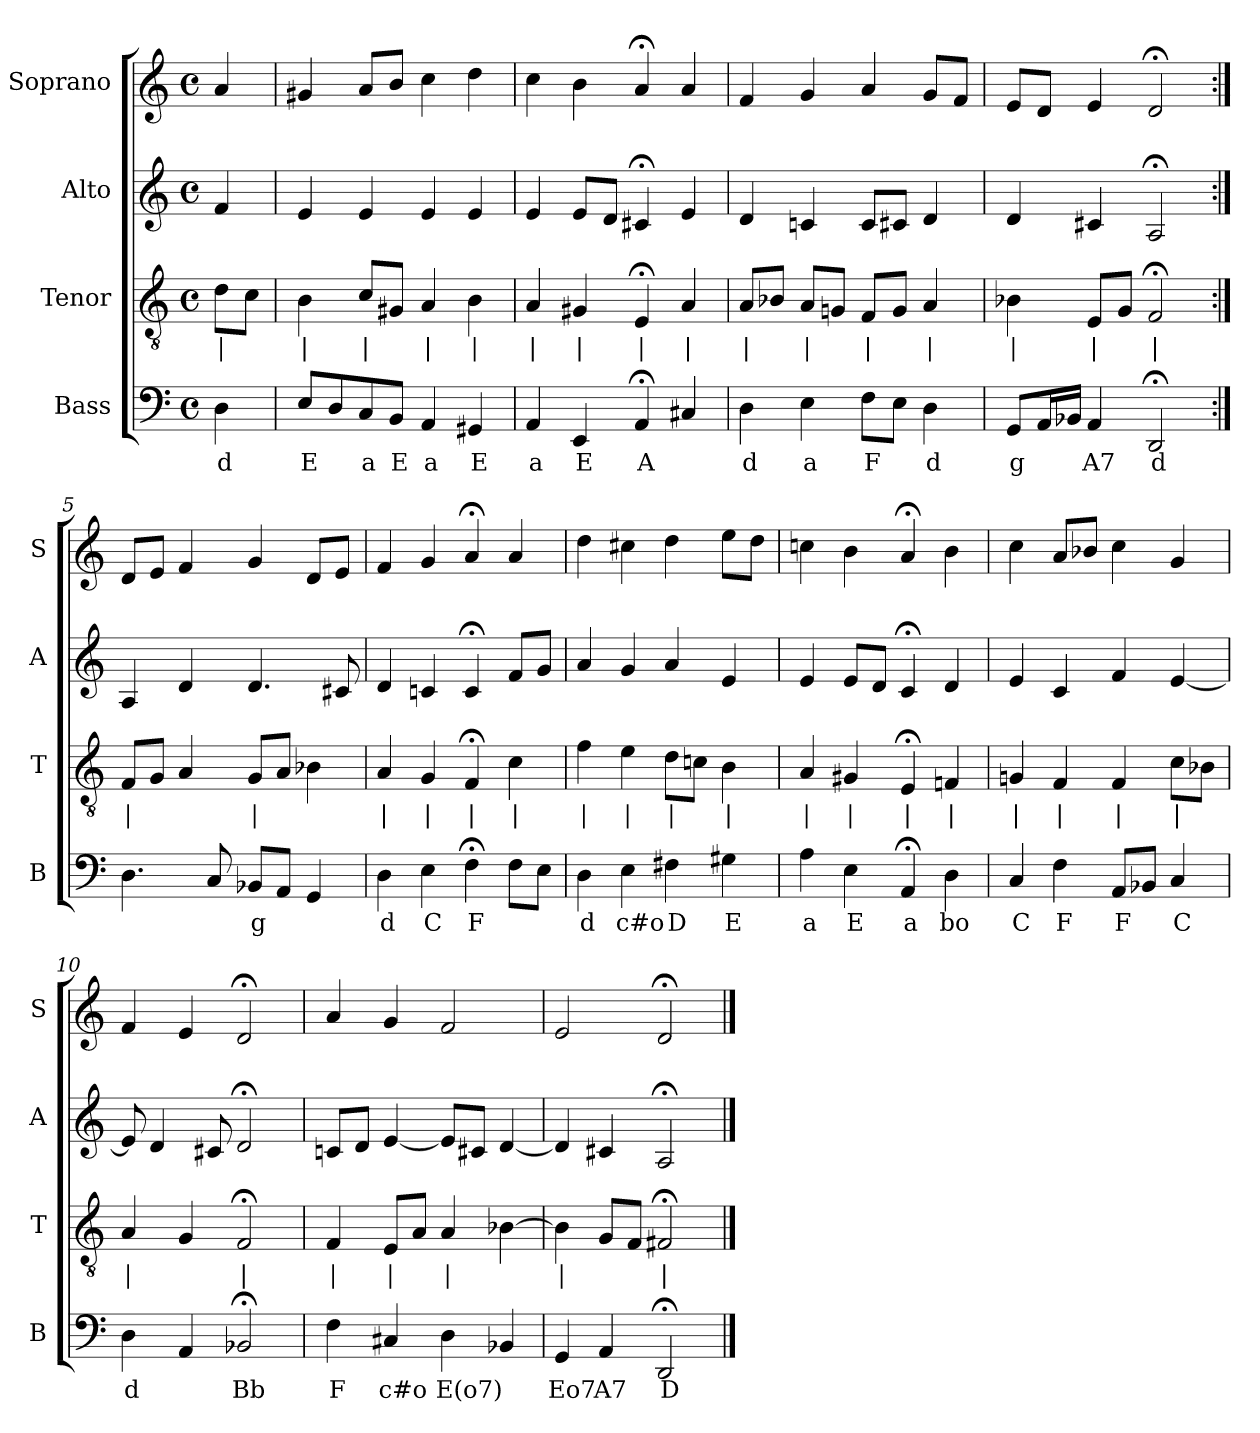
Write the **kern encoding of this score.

**kern	**text	**kern	**text	**kern	**kern
*part4	*part4	*part3	*part3	*part2	*part1
*staff4	*staff4	*staff3	*staff3	*staff2	*staff1
*I"Bass	*	*I"Tenor	*	*I"Alto	*I"Soprano
*I'B	*	*I'T	*	*I'A	*I'S
*clefF4	*	*clefGv2	*	*clefG2	*clefG2
*k[]	*	*k[]	*	*k[]	*k[]
*D:dor	*	*D:dor	*	*D:dor	*D:dor
*M4/4	*	*M4/4	*	*M4/4	*M4/4
*met(c)	*	*met(c)	*	*met(c)	*met(c)
*MM100	*	*MM100	*	*MM100	*MM100
=	=	=	=	=	=
4D	d	8dL	|	4f	4a
.	.	8cJ	.	.	.
=1	=1	=1	=1	=1	=1
8EL	E	4B	|	4e	4g#X
8D	.	.	.	.	.
8C	a	8cL	|	4e	8aL
8BBJ	E	8G#XJ	.	.	8bJ
4AA	a	4A	|	4e	4cc
4GG#X	E	4B	|	4e	4dd
=2	=2	=2	=2	=2	=2
4AA	a	4A	|	4e	4cc
4EE	E	4G#X	|	8eL	4b
.	.	.	.	8dJ	.
4AA;<	A	4E;<	|	4c#X;<	4a;<
4C#X	.	4A	|	4e	4a
=3	=3	=3	=3	=3	=3
4D	d	8AL	|	4d	4f
.	.	8B-XJ	.	.	.
4E	a	8AL	|	4cn	4g
.	.	8GnJ	.	.	.
8FL	F	8FL	|	8cL	4a
8EJ	.	8GJ	.	8c#XJ	.
4D	d	4A	|	4d	8gL
.	.	.	.	.	8fJ
=4	=4	=4	=4	=4	=4
8GGL	g	4B-X	|	4d	8eL
16AAL	.	.	.	.	8dJ
16BB-XJJ	.	.	.	.	.
4AA	A7	8EL	|	4c#X	4e
.	.	8GJ	.	.	.
2DD;<	d	2F;<	|	2A;<	2d;<
=5:|!	=5:|!	=5:|!	=5:|!	=5:|!	=5:|!
4.D	.	8FL	|	4A	8dL
.	.	8GJ	.	.	8eJ
.	.	4A	.	4d	4f
8C	.	.	.	.	.
8BB-XL	g	8GL	|	4.d	4g
8AAJ	.	8AJ	.	.	.
4GG	.	4B-X	.	.	8dL
.	.	.	.	8c#X	8eJ
=6	=6	=6	=6	=6	=6
4D	d	4A	|	4d	4f
4E	C	4G	|	4cn	4g
4F;<	F	4F;<	|	4c;<	4a;<
8FL	.	4c	|	8fL	4a
8EJ	.	.	.	8gJ	.
=7	=7	=7	=7	=7	=7
4D	d	4f	|	4a	4dd
4E	c#o	4e	|	4g	4cc#X
4F#X	D	8dL	|	4a	4dd
.	.	8cnJ	.	.	.
4G#X	E	4B	|	4e	8eeL
.	.	.	.	.	8ddJ
=8	=8	=8	=8	=8	=8
4A	a	4A	|	4e	4ccn
4E	E	4G#X	|	8eL	4b
.	.	.	.	8dJ	.
4AA;<	a	4E;<	|	4c;<	4a;<
4D	bo	4Fn	|	4d	4b
=9	=9	=9	=9	=9	=9
4C	C	4Gn	|	4e	4cc
4F	F	4F	|	4c	8aL
.	.	.	.	.	8b-XJ
8AAL	F	4F	|	4f	4cc
8BB-XJ	.	.	.	.	.
4C	C	8cL	|	[4e	4g
.	.	8B-XJ	.	.	.
=10	=10	=10	=10	=10	=10
4D	d	4A	|	8e]	4f
.	.	.	.	4d	.
4AA	.	4G	.	.	4e
.	.	.	.	8c#X	.
2BB-X;<	Bb	2F;<	|	2d;<	2d;<
=11	=11	=11	=11	=11	=11
4F	F	4F	|	8cnL	4a
.	.	.	.	8dJ	.
4C#X	c#o	8EL	|	[4e	4g
.	.	8AJ	.	.	.
4D	E(o7)	4A	|	8eL]	2f
.	.	.	.	8c#XJ	.
4BB-X	.	[4B-X	.	[4d	.
=12	=12	=12	=12	=12	=12
4GG	Eo7	4B-]	|	4d]	2e
4AA	A7	8GL	.	4c#X	.
.	.	8FJ	.	.	.
2DD;<	D	2F#X;<	|	2A;<	2d;<
==	==	==	==	==	==
*-	*-	*-	*-	*-	*-
